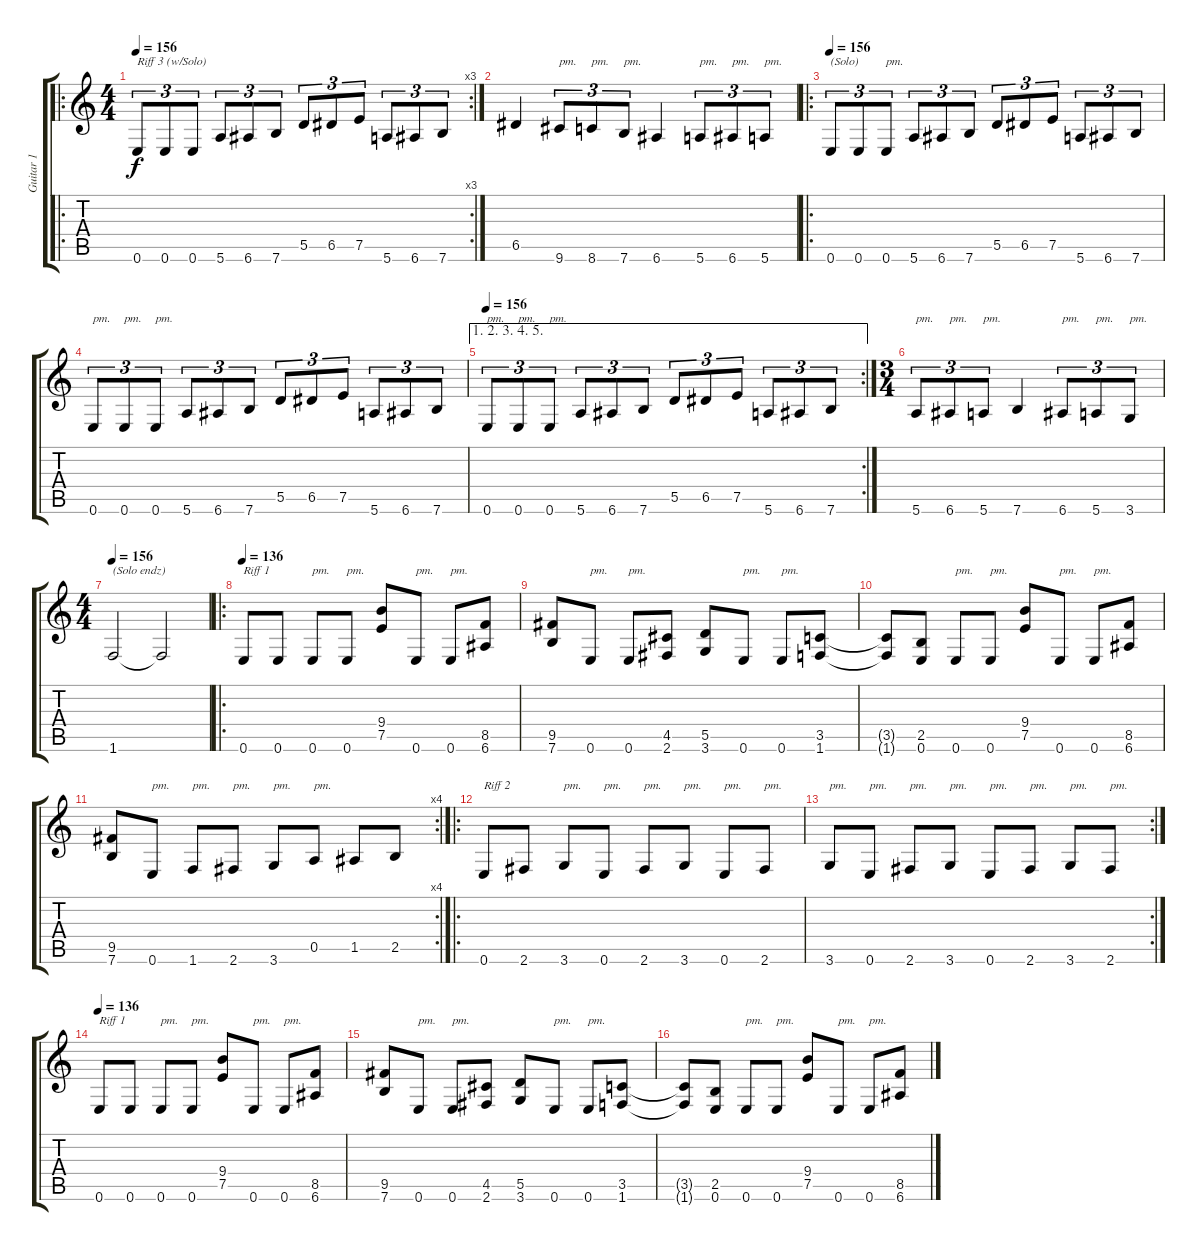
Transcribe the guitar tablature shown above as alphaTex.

\track ("Guitar 1" "Guitar 1") {instrument distortionguitar}
\staff {score tabs}
\tuning (E4 B3 G3 D3 A2 E2) {hide}
\ro
\rc 3
\ts (4 4)
\tempo 156
\clef g2
\ks c
0.6.8{tu (3 2) txt "Riff 3 (w/Solo)" dy f} 0.6.8{tu (3 2)} 0.6.8{tu (3 2)} 5.6.8{tu (3 2)} 6.6.8{tu (3 2)} 7.6.8{tu (3 2)} 5.5.8{tu (3 2)} 6.5.8{tu (3 2)} 7.5.8{tu (3 2)} 5.6.8{tu (3 2)} 6.6.8{tu (3 2)} 7.6.8{tu (3 2)} |
6.5.4 9.6.8{tu (3 2) txt "pm."} 8.6.8{tu (3 2) txt "pm."} 7.6.8{tu (3 2) txt "pm."} 6.6.4 5.6.8{tu (3 2) txt "pm."} 6.6.8{tu (3 2) txt "pm."} 5.6.8{tu (3 2) txt "pm."} |
\ro
\tempo 156
0.6.8{tu (3 2) txt "(Solo)"} 0.6.8{tu (3 2)} 0.6.8{tu (3 2) txt "pm."} 5.6.8{tu (3 2)} 6.6.8{tu (3 2)} 7.6.8{tu (3 2)} 5.5.8{tu (3 2)} 6.5.8{tu (3 2)} 7.5.8{tu (3 2)} 5.6.8{tu (3 2)} 6.6.8{tu (3 2)} 7.6.8{tu (3 2)} |
0.6.8{tu (3 2) txt "pm."} 0.6.8{tu (3 2) txt "pm."} 0.6.8{tu (3 2) txt "pm."} 5.6.8{tu (3 2)} 6.6.8{tu (3 2)} 7.6.8{tu (3 2)} 5.5.8{tu (3 2)} 6.5.8{tu (3 2)} 7.5.8{tu (3 2)} 5.6.8{tu (3 2)} 6.6.8{tu (3 2)} 7.6.8{tu (3 2)} |
\ae (1 2 3 4 5)
\rc 2
\tempo 156
0.6.8{tu (3 2) txt "pm."} 0.6.8{tu (3 2) txt "pm."} 0.6.8{tu (3 2) txt "pm."} 5.6.8{tu (3 2)} 6.6.8{tu (3 2)} 7.6.8{tu (3 2)} 5.5.8{tu (3 2)} 6.5.8{tu (3 2)} 7.5.8{tu (3 2)} 5.6.8{tu (3 2)} 6.6.8{tu (3 2)} 7.6.8{tu (3 2)} |
\ts (3 4)
5.6.8{tu (3 2) txt "pm."} 6.6.8{tu (3 2) txt "pm."} 5.6.8{tu (3 2) txt "pm."} 7.6.4 6.6.8{tu (3 2) txt "pm."} 5.6.8{tu (3 2) txt "pm."} 3.6.8{tu (3 2) txt "pm."} |
\ts (4 4)
\tempo 156
1.6.2{txt "(Solo endz)"} 1.6{t}.2 |
\ro
\tempo 136
0.6.8{txt "Riff 1"} 0.6.8 0.6.8{txt "pm."} 0.6.8{txt "pm."} (9.4 7.5).8 0.6.8{txt "pm."} 0.6.8{txt "pm."} (8.5 6.6).8 |
(9.5 7.6).8 0.6.8{txt "pm."} 0.6.8{txt "pm."} (4.5 2.6).8 (5.5 3.6).8 0.6.8{txt "pm."} 0.6.8{txt "pm."} (3.5 1.6).8 |
(3.5{t} 1.6{t}).8 (2.5 0.6).8 0.6.8{txt "pm."} 0.6.8{txt "pm."} (9.4 7.5).8 0.6.8{txt "pm."} 0.6.8{txt "pm."} (8.5 6.6).8 |
\rc 4
(9.5 7.6).8 0.6.8{txt "pm."} 1.6.8{txt "pm."} 2.6.8{txt "pm."} 3.6.8{txt "pm."} 0.5.8{txt "pm."} 1.5.8 2.5.8 |
\ro
0.6.8{txt "Riff 2"} 2.6.8 3.6.8{txt "pm."} 0.6.8{txt "pm."} 2.6.8{txt "pm."} 3.6.8{txt "pm."} 0.6.8{txt "pm."} 2.6.8{txt "pm."} |
\rc 2
3.6.8{txt "pm."} 0.6.8{txt "pm."} 2.6.8{txt "pm."} 3.6.8{txt "pm."} 0.6.8{txt "pm."} 2.6.8{txt "pm."} 3.6.8{txt "pm."} 2.6.8{txt "pm."} |
\tempo 136
0.6.8{txt "Riff 1"} 0.6.8 0.6.8{txt "pm."} 0.6.8{txt "pm."} (9.4 7.5).8 0.6.8{txt "pm."} 0.6.8{txt "pm."} (8.5 6.6).8 |
(9.5 7.6).8 0.6.8{txt "pm."} 0.6.8{txt "pm."} (4.5 2.6).8 (5.5 3.6).8 0.6.8{txt "pm."} 0.6.8{txt "pm."} (3.5 1.6).8 |
(3.5{t} 1.6{t}).8 (2.5 0.6).8 0.6.8{txt "pm."} 0.6.8{txt "pm."} (9.4 7.5).8 0.6.8{txt "pm."} 0.6.8{txt "pm."} (8.5 6.6).8
